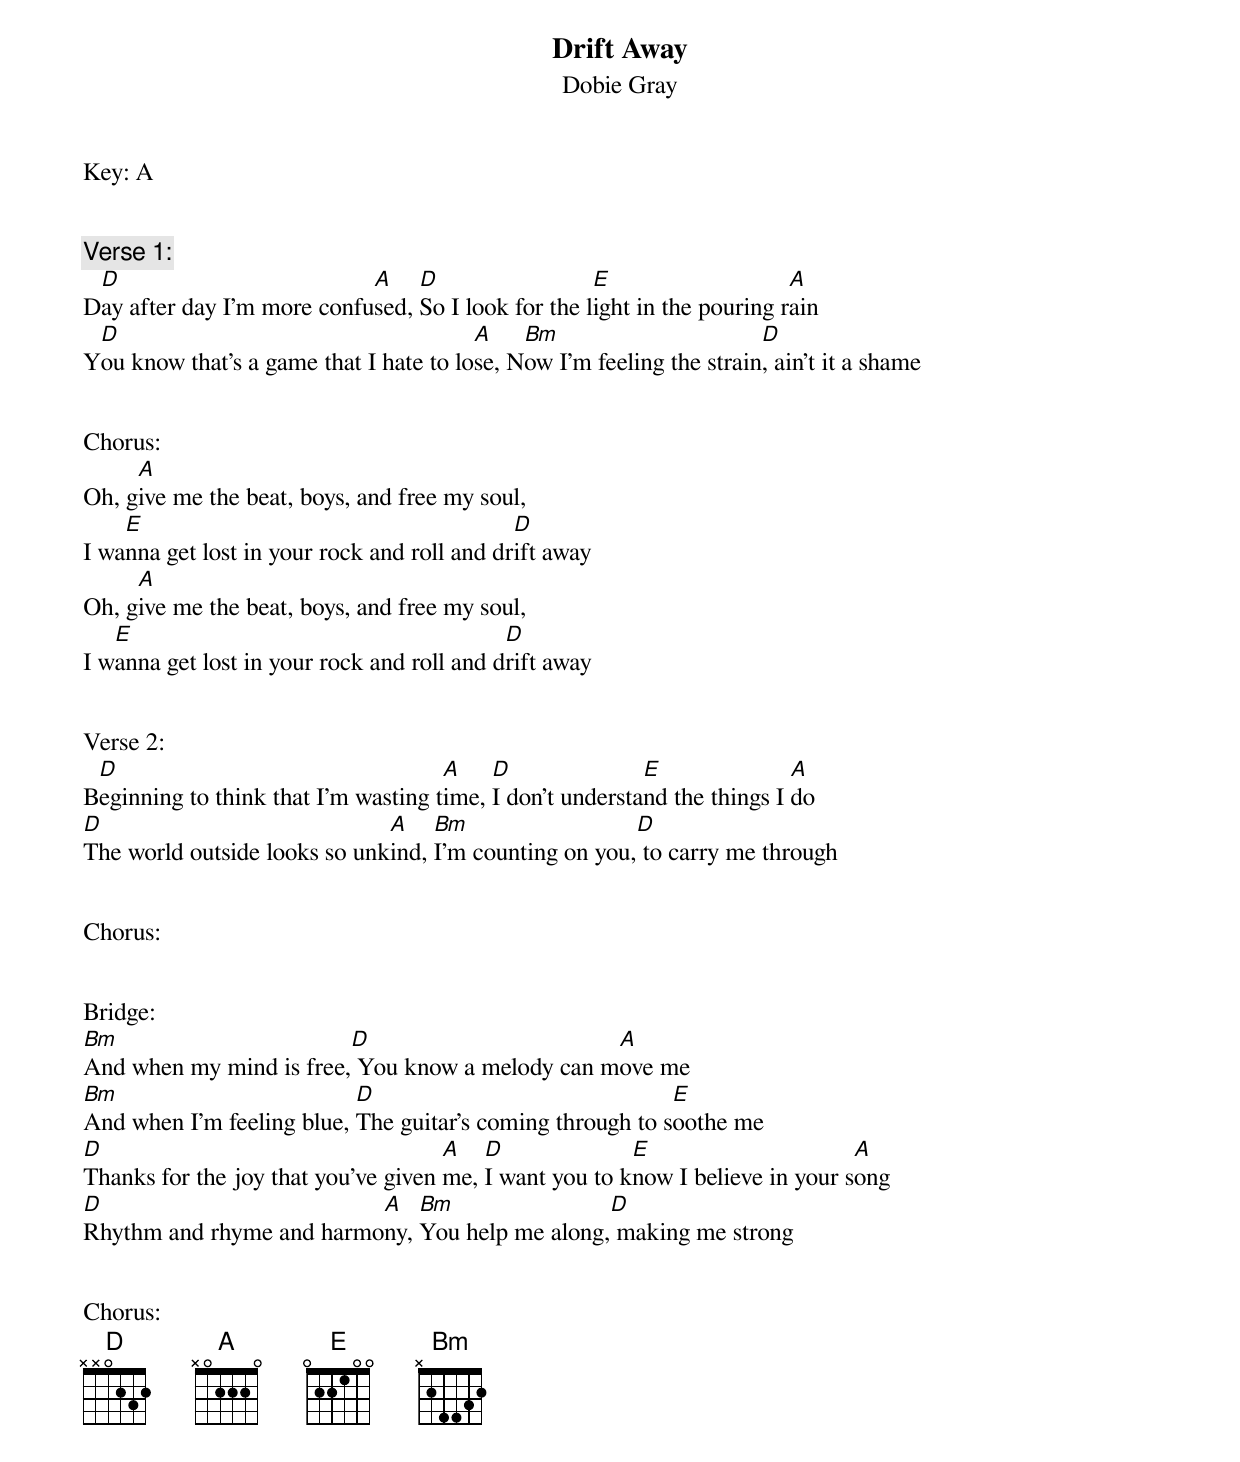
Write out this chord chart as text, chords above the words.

Drift Away
Dobie Gray
Key: A


Verse 1:
 D                          A    D                  E                    A
Day after day I'm more confused, So I look for the light in the pouring rain
 D                                      A    Bm                       D
You know that's a game that I hate to lose, Now I'm feeling the strain, ain't it a shame


Chorus:
     A
Oh, give me the beat, boys, and free my soul,
    E                                        D
I wanna get lost in your rock and roll and drift away
     A
Oh, give me the beat, boys, and free my soul,
   E                                        D
I wanna get lost in your rock and roll and drift away


Verse 2:
 D                                   A    D               E               A
Beginning to think that I'm wasting time, I don't understand the things I do
D                             A    Bm                  D
The world outside looks so unkind, I'm counting on you, to carry me through


Chorus:


Bridge:
Bm                       D                       A
And when my mind is free, You know a melody can move me
Bm                         D                               E
And when I'm feeling blue, The guitar's coming through to soothe me
D                                    A   D              E                      A
Thanks for the joy that you've given me, I want you to know I believe in your song
D                         A   Bm                D
Rhythm and rhyme and harmony, You help me along, making me strong


Chorus:
